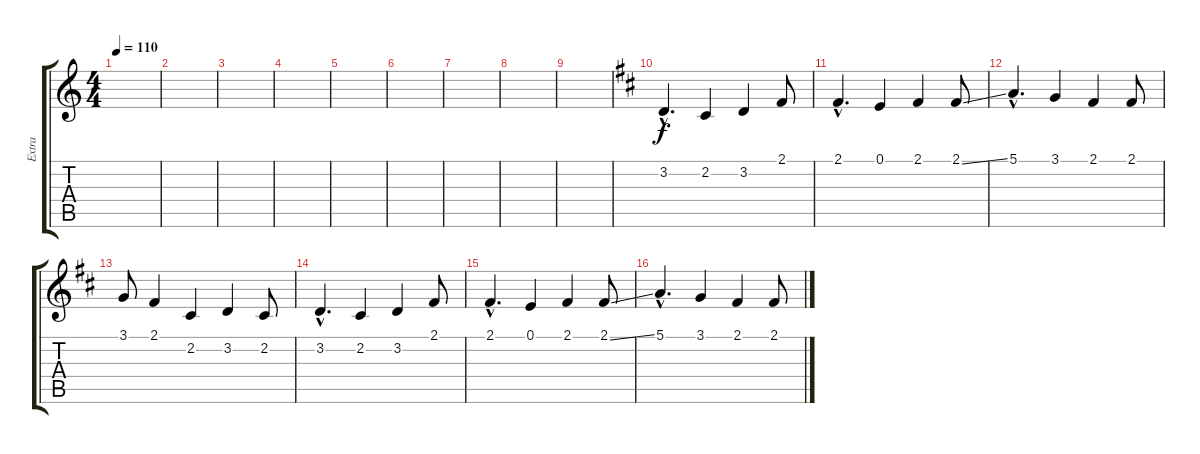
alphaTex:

\track ("Extra" "Extra") {instrument synthvoice}
\staff {score tabs}
\tuning (E4 B3 G3 D3 A2 E2) {hide}
\ts (4 4)
\tempo 110
\clef g2
\ks c
|
|
|
|
|
|
|
|
|
\ks d
3.2{hac}.4{d} 2.2.4 3.2.4 2.1.8 |
2.1{hac}.4{d} 0.1.4 2.1.4 2.1{ss}.8 |
5.1{hac}.4{d} 3.1.4 2.1.4 2.1.8 |
3.1.8 2.1.4 2.2.4 3.2.4 2.2.8 |
3.2{hac}.4{d} 2.2.4 3.2.4 2.1.8 |
2.1{hac}.4{d} 0.1.4 2.1.4 2.1{ss}.8 |
5.1{hac}.4{d} 3.1.4 2.1.4 2.1.8
